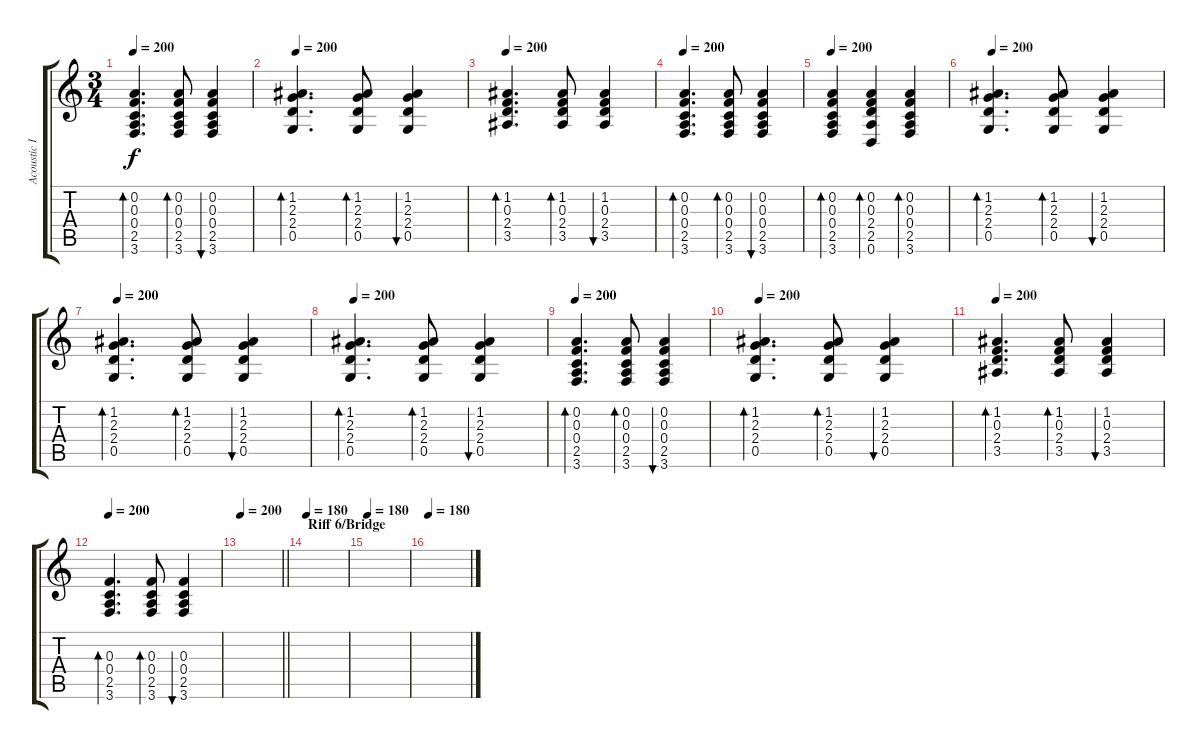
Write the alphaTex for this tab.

\track ("Acoustic I" "Acoustic I") {instrument acousticguitarsteel}
\staff {score tabs}
\tuning (D4 A3 F3 C3 G2 D2) {hide}
\ts (3 4)
\tempo 200
\clef g2
\ks c
(0.2 0.3 0.4 2.5 3.6).4{d bd 60 dy f} (0.2 0.3 0.4 2.5 3.6).8{bd 60} (0.2 0.3 0.4 2.5 3.6).4{bu 60} |
\tempo 200
(1.2 2.3 2.4 0.5).4{d bd 60} (1.2 2.3 2.4 0.5).8{bd 240} (1.2 2.3 2.4 0.5).4{bu 120} |
\tempo 200
(1.2 0.3 2.4 3.5).4{d bd 60} (1.2 0.3 2.4 3.5).8{bd 60} (1.2 0.3 2.4 3.5).4{bu 60} |
\tempo 200
(0.2 0.3 0.4 2.5 3.6).4{d bd 60} (0.2 0.3 0.4 2.5 3.6).8{bd 240} (0.2 0.3 0.4 2.5 3.6).4{bu 120} |
\tempo 200
(0.2 0.3 0.4 2.5 3.6).4{bd 120} (0.2 0.3 2.4 2.5 0.6).4{bd 120} (0.2 0.3 0.4 2.5 3.6).4{bd 120} |
\tempo 200
(1.2 2.3 2.4 0.5).4{d bd 240} (1.2 2.3 2.4 0.5).8{bd 240} (1.2 2.3 2.4 0.5).4{bu 120} |
\tempo 200
(1.2 2.3 2.4 0.5).4{d bd 240} (1.2 2.3 2.4 0.5).8{bd 240} (1.2 2.3 2.4 0.5).4{bu 120} |
\tempo 200
(1.2 2.3 2.4 0.5).4{d bd 240} (1.2 2.3 2.4 0.5).8{bd 240} (1.2 2.3 2.4 0.5).4{bu 120} |
\tempo 200
(0.2 0.3 0.4 2.5 3.6).4{d bd 120} (0.2 0.3 0.4 2.5 3.6).8{bd 120} (0.2 0.3 0.4 2.5 3.6).4{bu 120} |
\tempo 200
(1.2 2.3 2.4 0.5).4{d bd 240} (1.2 2.3 2.4 0.5).8{bd 240} (1.2 2.3 2.4 0.5).4{bu 120} |
\tempo 200
(1.2 0.3 2.4 3.5).4{d bd 60} (1.2 0.3 2.4 3.5).8{bd 60} (1.2 0.3 2.4 3.5).4{bu 120} |
\tempo 200
(0.3 0.4 2.5 3.6).4{d bd 60} (0.3 0.4 2.5 3.6).8{bd 240} (0.3 0.4 2.5 3.6).4{bu 120} |
\tempo 200
\barLineRight lightlight
|
\section ("" "Riff 6/Bridge")
\tempo 180
|
\tempo 180
|
\tempo 180
